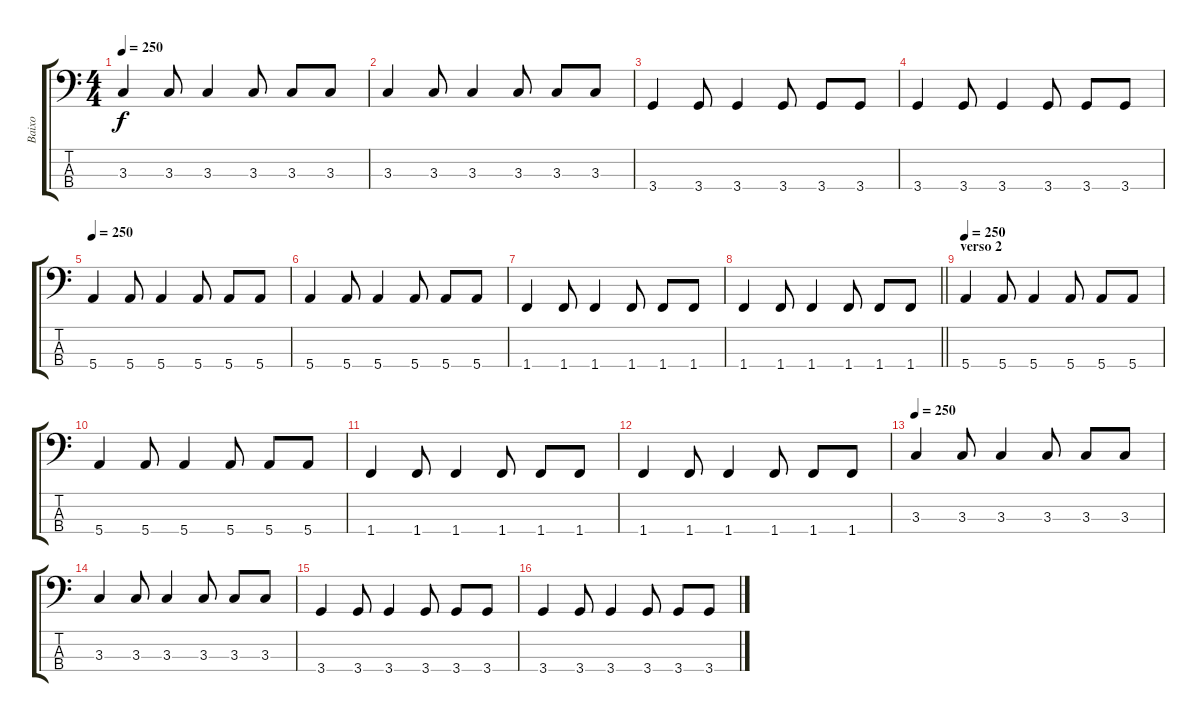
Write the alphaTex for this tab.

\track ("Baixo" "Baixo") {instrument electricbasspick}
\staff {score tabs}
\tuning (G2 D2 A1 E1) {hide}
\ts (4 4)
\tempo 250
\clef f4
\ks c
3.3.4{dy f} 3.3.8 3.3.4 3.3.8 3.3.8 3.3.8 |
3.3.4 3.3.8 3.3.4 3.3.8 3.3.8 3.3.8 |
3.4.4 3.4.8 3.4.4 3.4.8 3.4.8 3.4.8 |
3.4.4 3.4.8 3.4.4 3.4.8 3.4.8 3.4.8 |
\tempo 250
5.4.4 5.4.8 5.4.4 5.4.8 5.4.8 5.4.8 |
5.4.4 5.4.8 5.4.4 5.4.8 5.4.8 5.4.8 |
1.4.4 1.4.8 1.4.4 1.4.8 1.4.8 1.4.8 |
\barLineRight lightlight
1.4.4 1.4.8 1.4.4 1.4.8 1.4.8 1.4.8 |
\section ("" "verso 2")
\tempo 250
5.4.4 5.4.8 5.4.4 5.4.8 5.4.8 5.4.8 |
5.4.4 5.4.8 5.4.4 5.4.8 5.4.8 5.4.8 |
1.4.4 1.4.8 1.4.4 1.4.8 1.4.8 1.4.8 |
1.4.4 1.4.8 1.4.4 1.4.8 1.4.8 1.4.8 |
\tempo 250
3.3.4 3.3.8 3.3.4 3.3.8 3.3.8 3.3.8 |
3.3.4 3.3.8 3.3.4 3.3.8 3.3.8 3.3.8 |
3.4.4 3.4.8 3.4.4 3.4.8 3.4.8 3.4.8 |
3.4.4 3.4.8 3.4.4 3.4.8 3.4.8 3.4.8
